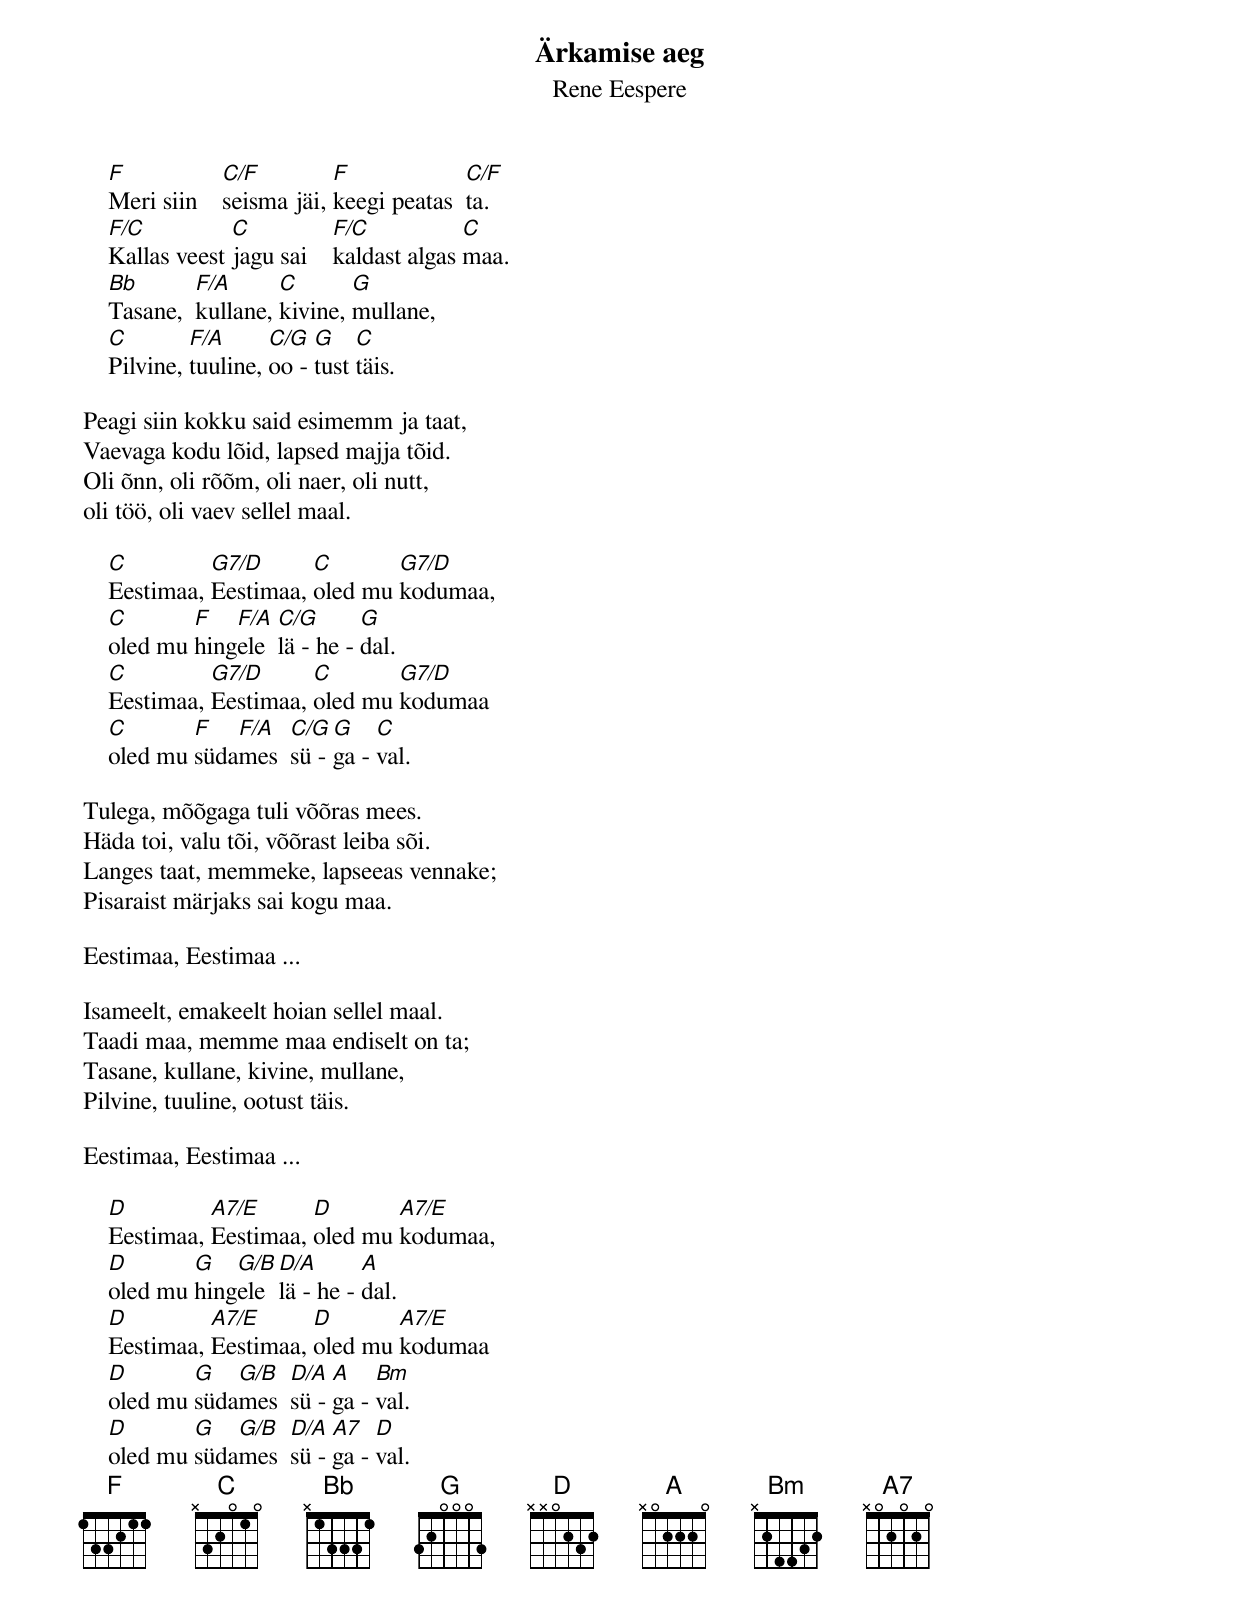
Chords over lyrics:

Ärkamise aeg
Rene Eespere

    F            C/F         F             C/F
    Meri siin    seisma jäi, keegi peatas  ta.
    F/C          C           F/C           C
    Kallas veest jagu sai    kaldast algas maa.
    Bb       F/A      C       G
    Tasane,  kullane, kivine, mullane,
    C        F/A      C/G  G    C
    Pilvine, tuuline, oo - tust täis.

Peagi siin kokku said esimemm ja taat,
Vaevaga kodu lõid, lapsed majja tõid.
Oli õnn, oli rõõm, oli naer, oli nutt,
oli töö, oli vaev sellel maal.

    C         G7/D      C       G7/D
    Eestimaa, Eestimaa, oled mu kodumaa,
    C       F   F/A  C/G       G
    oled mu hingele  lä - he - dal.
    C         G7/D      C       G7/D
    Eestimaa, Eestimaa, oled mu kodumaa
    C       F   F/A  C/G  G    C
    oled mu südames  sü - ga - val.

Tulega, mõõgaga tuli võõras mees.
Häda toi, valu tõi, võõrast leiba sõi.
Langes taat, memmeke, lapseeas vennake;
Pisaraist märjaks sai kogu maa.

Eestimaa, Eestimaa ...

Isameelt, emakeelt hoian sellel maal.
Taadi maa, memme maa endiselt on ta;
Tasane, kullane, kivine, mullane,
Pilvine, tuuline, ootust täis.

Eestimaa, Eestimaa ...

    D         A7/E      D       A7/E
    Eestimaa, Eestimaa, oled mu kodumaa,
    D       G   G/B  D/A       A
    oled mu hingele  lä - he - dal.
    D         A7/E      D       A7/E
    Eestimaa, Eestimaa, oled mu kodumaa
    D       G   G/B  D/A  A    Bm
    oled mu südames  sü - ga - val.
    D       G   G/B  D/A  A7   D
    oled mu südames  sü - ga - val.
